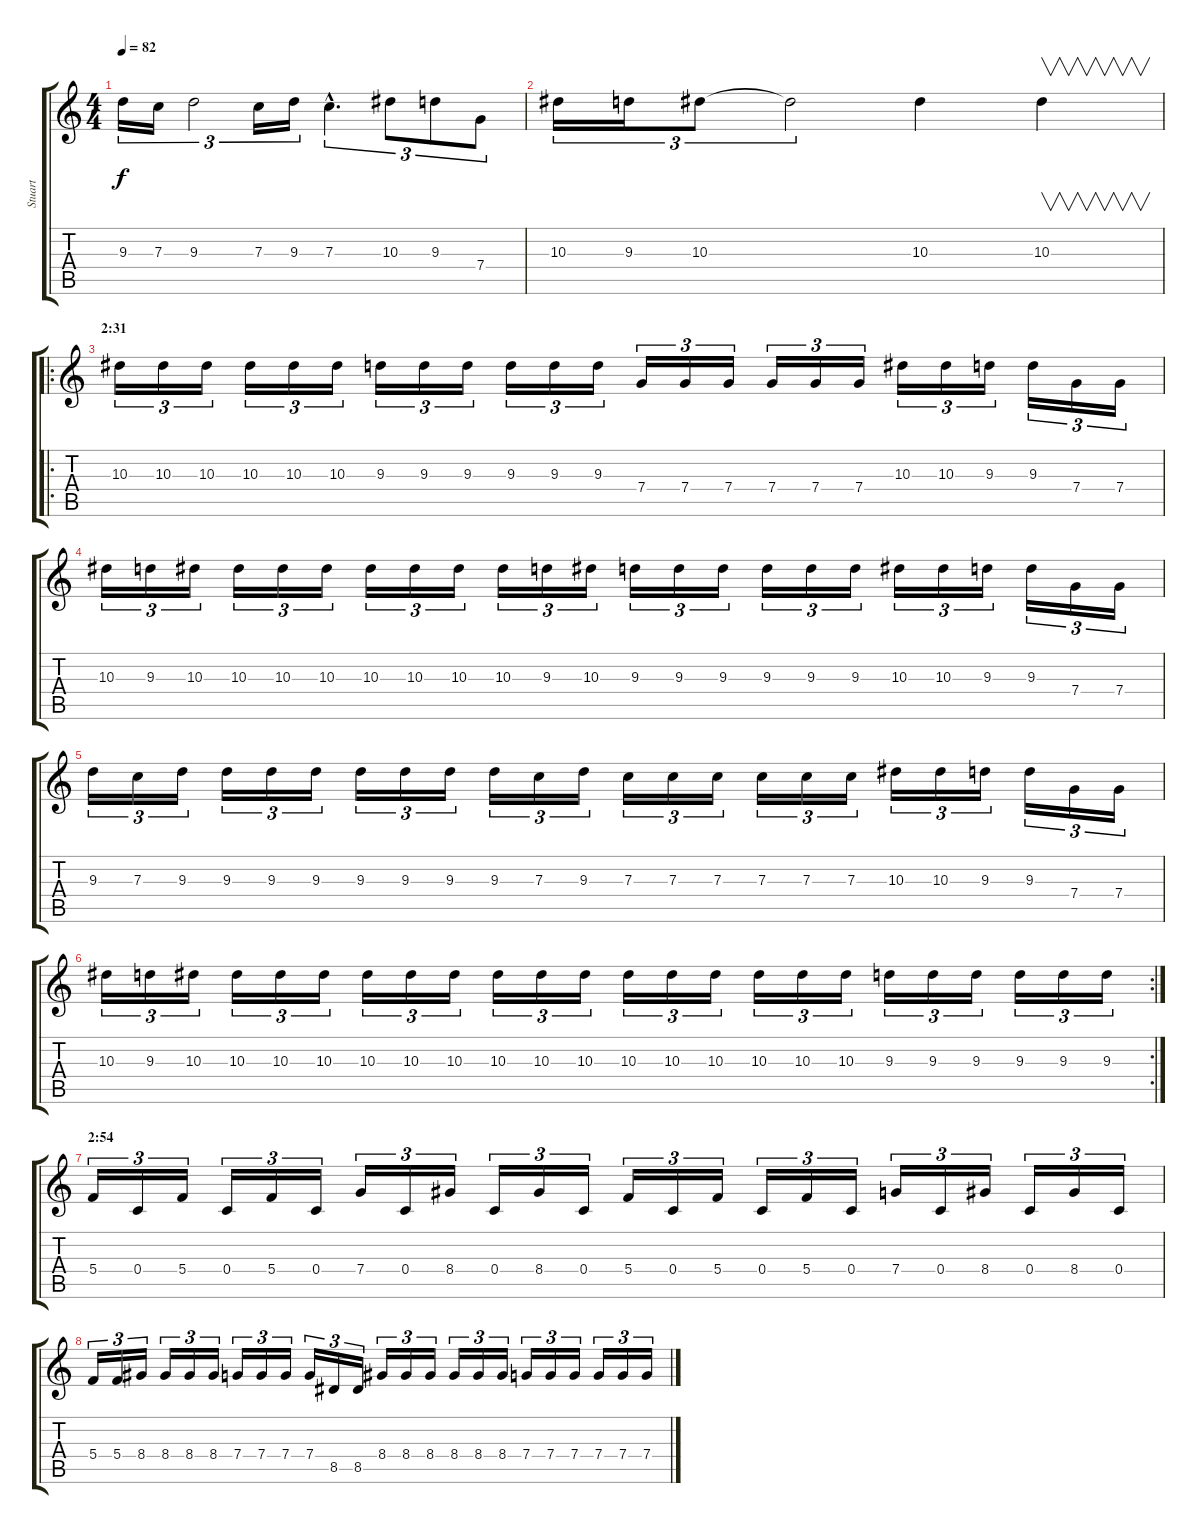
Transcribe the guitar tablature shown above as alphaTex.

\track ("Stuart" "Stuart") {instrument distortionguitar}
\staff {score tabs}
\tuning (D4 A3 F3 C3 G2 D2) {hide}
\ts (4 4)
\tempo 82
\clef g2
\ks c
9.3.16{tu (3 2) dy f} 7.3.16{tu (3 2)} 9.3.2{tu (3 2)} 7.3.16{tu (3 2)} 9.3.16{tu (3 2)} 7.3{hac}.4{d tu (3 2)} 10.3.8{tu (3 2)} 9.3.8{tu (3 2)} 7.4.8{tu (3 2)} |
10.3.16{tu (3 2)} 9.3.16{tu (3 2)} 10.3.8{tu (3 2)} 10.3{t}.2{tu (3 2)} 10.3.4 10.3.4{v instrument guitarharmonics} |
\ro
\section ("" "2:31")
10.3.16{tu (3 2) instrument distortionguitar} 10.3.16{tu (3 2)} 10.3.16{tu (3 2)} 10.3.16{tu (3 2)} 10.3.16{tu (3 2)} 10.3.16{tu (3 2)} 9.3.16{tu (3 2)} 9.3.16{tu (3 2)} 9.3.16{tu (3 2)} 9.3.16{tu (3 2)} 9.3.16{tu (3 2)} 9.3.16{tu (3 2)} 7.4.16{tu (3 2)} 7.4.16{tu (3 2)} 7.4.16{tu (3 2)} 7.4.16{tu (3 2)} 7.4.16{tu (3 2)} 7.4.16{tu (3 2)} 10.3.16{tu (3 2)} 10.3.16{tu (3 2)} 9.3.16{tu (3 2)} 9.3.16{tu (3 2)} 7.4.16{tu (3 2)} 7.4.16{tu (3 2)} |
10.3.16{tu (3 2)} 9.3.16{tu (3 2)} 10.3.16{tu (3 2)} 10.3.16{tu (3 2)} 10.3.16{tu (3 2)} 10.3.16{tu (3 2)} 10.3.16{tu (3 2)} 10.3.16{tu (3 2)} 10.3.16{tu (3 2)} 10.3.16{tu (3 2)} 9.3.16{tu (3 2)} 10.3.16{tu (3 2)} 9.3.16{tu (3 2)} 9.3.16{tu (3 2)} 9.3.16{tu (3 2)} 9.3.16{tu (3 2)} 9.3.16{tu (3 2)} 9.3.16{tu (3 2)} 10.3.16{tu (3 2)} 10.3.16{tu (3 2)} 9.3.16{tu (3 2)} 9.3.16{tu (3 2)} 7.4.16{tu (3 2)} 7.4.16{tu (3 2)} |
9.3.16{tu (3 2)} 7.3.16{tu (3 2)} 9.3.16{tu (3 2)} 9.3.16{tu (3 2)} 9.3.16{tu (3 2)} 9.3.16{tu (3 2)} 9.3.16{tu (3 2)} 9.3.16{tu (3 2)} 9.3.16{tu (3 2)} 9.3.16{tu (3 2)} 7.3.16{tu (3 2)} 9.3.16{tu (3 2)} 7.3.16{tu (3 2)} 7.3.16{tu (3 2)} 7.3.16{tu (3 2)} 7.3.16{tu (3 2)} 7.3.16{tu (3 2)} 7.3.16{tu (3 2)} 10.3.16{tu (3 2)} 10.3.16{tu (3 2)} 9.3.16{tu (3 2)} 9.3.16{tu (3 2)} 7.4.16{tu (3 2)} 7.4.16{tu (3 2)} |
\rc 2
10.3.16{tu (3 2)} 9.3.16{tu (3 2)} 10.3.16{tu (3 2)} 10.3.16{tu (3 2)} 10.3.16{tu (3 2)} 10.3.16{tu (3 2)} 10.3.16{tu (3 2)} 10.3.16{tu (3 2)} 10.3.16{tu (3 2)} 10.3.16{tu (3 2)} 10.3.16{tu (3 2)} 10.3.16{tu (3 2)} 10.3.16{tu (3 2)} 10.3.16{tu (3 2)} 10.3.16{tu (3 2)} 10.3.16{tu (3 2)} 10.3.16{tu (3 2)} 10.3.16{tu (3 2)} 9.3.16{tu (3 2)} 9.3.16{tu (3 2)} 9.3.16{tu (3 2)} 9.3.16{tu (3 2)} 9.3.16{tu (3 2)} 9.3.16{tu (3 2)} |
\section ("" "2:54")
5.4.16{tu (3 2)} 0.4.16{tu (3 2)} 5.4.16{tu (3 2)} 0.4.16{tu (3 2)} 5.4.16{tu (3 2)} 0.4.16{tu (3 2)} 7.4.16{tu (3 2)} 0.4.16{tu (3 2)} 8.4.16{tu (3 2)} 0.4.16{tu (3 2)} 8.4.16{tu (3 2)} 0.4.16{tu (3 2)} 5.4.16{tu (3 2)} 0.4.16{tu (3 2)} 5.4.16{tu (3 2)} 0.4.16{tu (3 2)} 5.4.16{tu (3 2)} 0.4.16{tu (3 2)} 7.4.16{tu (3 2)} 0.4.16{tu (3 2)} 8.4.16{tu (3 2)} 0.4.16{tu (3 2)} 8.4.16{tu (3 2)} 0.4.16{tu (3 2)} |
5.4.16{tu (3 2)} 5.4.16{tu (3 2)} 8.4.16{tu (3 2)} 8.4.16{tu (3 2)} 8.4.16{tu (3 2)} 8.4.16{tu (3 2)} 7.4.16{tu (3 2)} 7.4.16{tu (3 2)} 7.4.16{tu (3 2)} 7.4.16{tu (3 2)} 8.5.16{tu (3 2)} 8.5.16{tu (3 2)} 8.4.16{tu (3 2)} 8.4.16{tu (3 2)} 8.4.16{tu (3 2)} 8.4.16{tu (3 2)} 8.4.16{tu (3 2)} 8.4.16{tu (3 2)} 7.4.16{tu (3 2)} 7.4.16{tu (3 2)} 7.4.16{tu (3 2)} 7.4.16{tu (3 2)} 7.4.16{tu (3 2)} 7.4.16{tu (3 2)}
